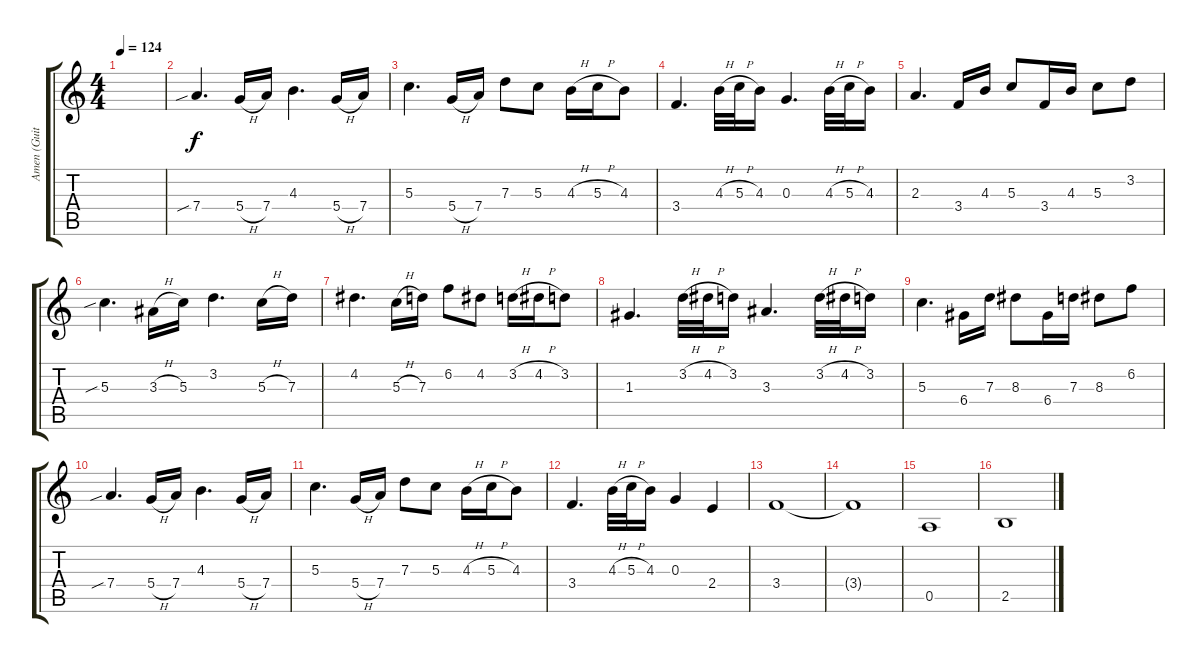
\track ("Amen (Guitar Studio 1)" "Amen (Guit") {instrument distortionguitar}
\staff {score tabs}
\tuning (E4 B3 G3 D3 A2 E2) {hide}
\ts (4 4)
\tempo 124
\clef g2
\ks c
|
7.4{sib}.4{d volume 16} 5.4{h}.16 7.4.16 4.3.4{d} 5.4{h}.16 7.4.16 |
5.3.4{d} 5.4{h}.16 7.4.16 7.3.8 5.3.8 4.3{h}.16 5.3{h}.16 4.3.8 |
3.4.4{d} 4.3{h}.32 5.3{h}.32 4.3.16 0.3.4{d} 4.3{h}.32 5.3{h}.32 4.3.16 |
2.3.4{d} 3.4.16 4.3.16 5.3.8 3.4.16 4.3.16 5.3.8 3.2.8 |
5.3{sib}.4{d} 3.3{h}.16 5.3.16 3.2.4{d} 5.3{h}.16 7.3.16 |
4.2.4{d} 5.3{h}.16 7.3.16 6.2.8 4.2.8 3.2{h}.16 4.2{h}.16 3.2.8 |
1.3.4{d} 3.2{h}.32 4.2{h}.32 3.2.16 3.3.4{d} 3.2{h}.32 4.2{h}.32 3.2.16 |
5.3.4{d} 6.4.16 7.3.16 8.3.8 6.4.16 7.3.16 8.3.8 6.2.8 |
7.4{sib}.4{d} 5.4{h}.16 7.4.16 4.3.4{d} 5.4{h}.16 7.4.16 |
5.3.4{d} 5.4{h}.16 7.4.16 7.3.8 5.3.8 4.3{h}.16 5.3{h}.16 4.3.8 |
3.4.4{d} 4.3{h}.32 5.3{h}.32 4.3.16 0.3.4 2.4.4 |
3.4.1{volume 6} |
3.4{t}.1 |
0.5.1{volume 14} |
2.5.1
